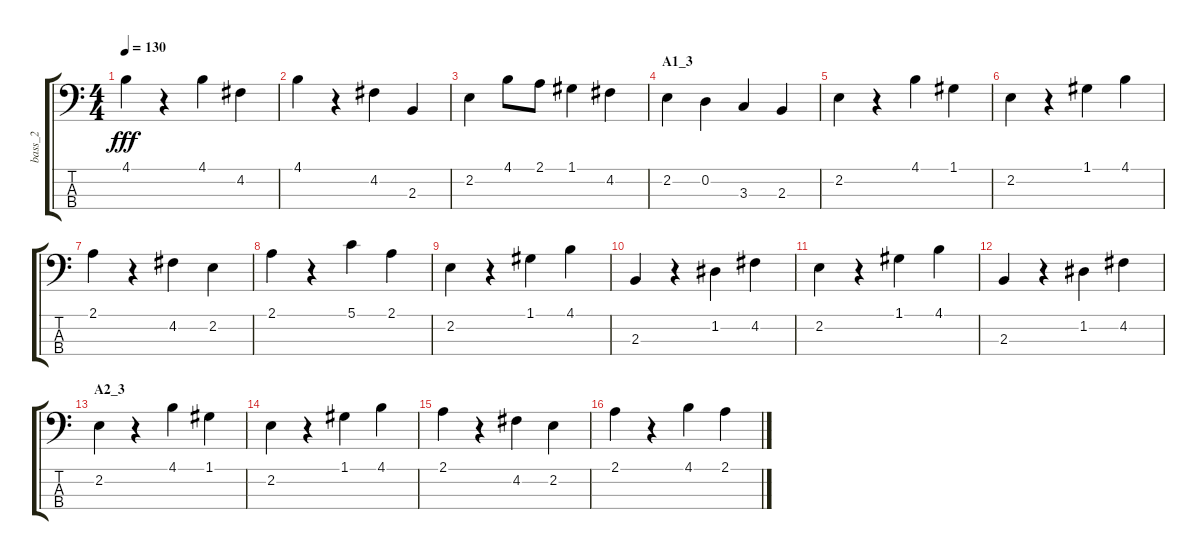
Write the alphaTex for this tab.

\track ("bass_2" "bass_2") {instrument electricguitarmuted}
\staff {score tabs}
\tuning (G2 D2 A1 E1) {hide}
\ts (4 4)
\tempo 130
\clef f4
\ks c
4.1.4{dy fff} r.4 4.1.4 4.2.4 |
4.1.4 r.4 4.2.4 2.3.4 |
2.2.4 4.1.8 2.1.8 1.1.4 4.2.4 |
\section ("" "A1_3")
2.2.4 0.2.4 3.3.4 2.3.4 |
2.2.4 r.4 4.1.4 1.1.4 |
2.2.4 r.4 1.1.4 4.1.4 |
2.1.4 r.4 4.2.4 2.2.4 |
2.1.4 r.4 5.1.4 2.1.4 |
2.2.4 r.4 1.1.4 4.1.4 |
2.3.4 r.4 1.2.4 4.2.4 |
2.2.4 r.4 1.1.4 4.1.4 |
2.3.4 r.4 1.2.4 4.2.4 |
\section ("" "A2_3")
2.2.4 r.4 4.1.4 1.1.4 |
2.2.4 r.4 1.1.4 4.1.4 |
2.1.4 r.4 4.2.4 2.2.4 |
2.1.4 r.4 4.1.4 2.1.4
